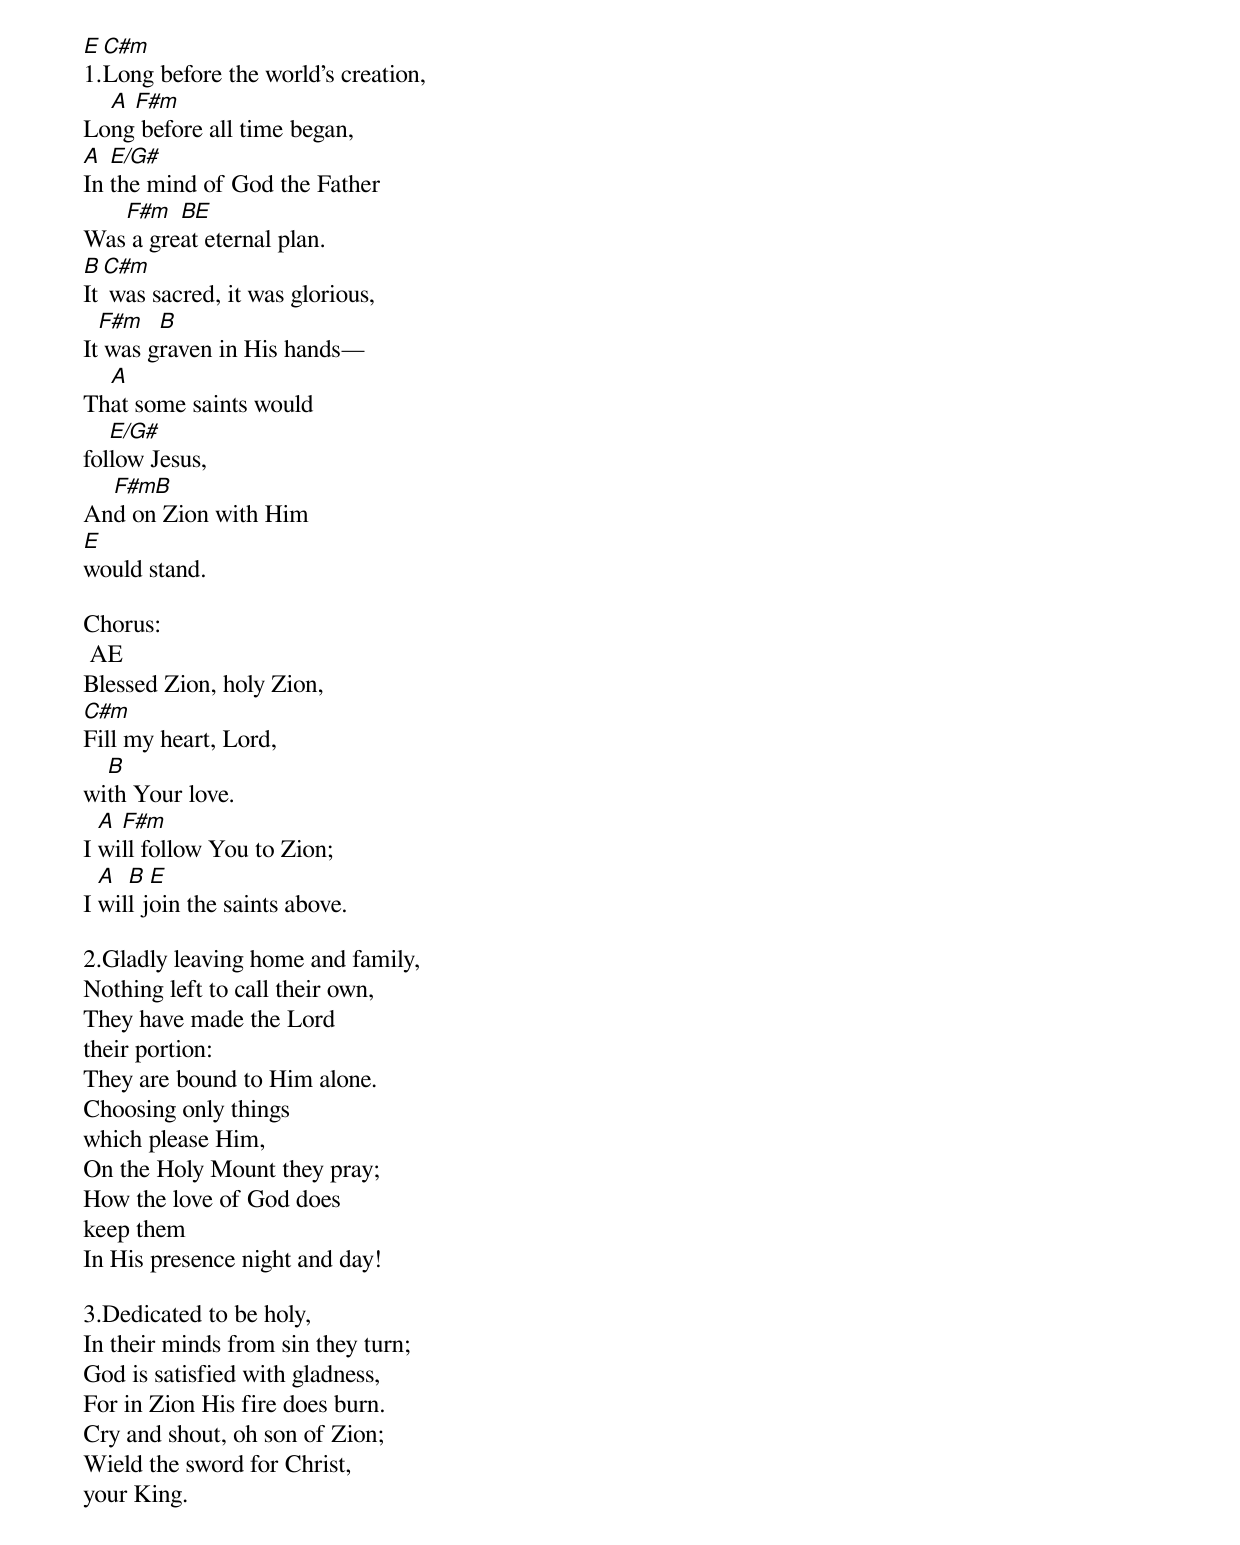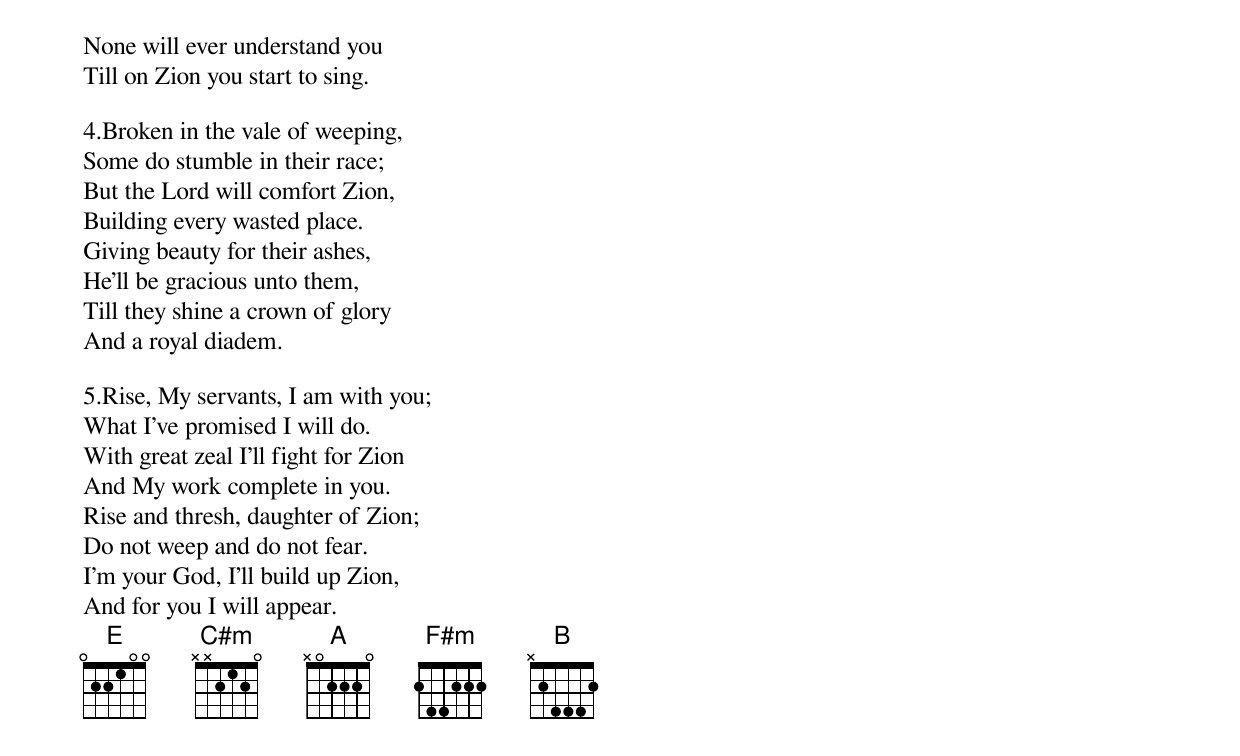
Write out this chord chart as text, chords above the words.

E C#m
1.Long before the world’s creation,
  A F#m
Long before all time began,
A  E/G#
In the mind of God the Father
   F#m   BE
Was a great eternal plan.
B C#m
It was sacred, it was glorious,
  F#m   B
It was graven in His hands—
  A
That some saints would
   E/G#
follow Jesus,
  F#mB
And on Zion with Him
E
would stand.

Chorus:
 AE
Blessed Zion, holy Zion,
C#m
Fill my heart, Lord,
  B
with Your love.
  A F#m
I will follow You to Zion;
  A  B  E
I will join the saints above.

2.Gladly leaving home and family,
Nothing left to call their own,
They have made the Lord
their portion:
They are bound to Him alone.
Choosing only things
which please Him,
On the Holy Mount they pray;
How the love of God does
keep them
In His presence night and day!

3.Dedicated to be holy,
In their minds from sin they turn;
God is satisfied with gladness,
For in Zion His fire does burn.
Cry and shout, oh son of Zion;
Wield the sword for Christ,
your King.
None will ever understand you
Till on Zion you start to sing.

4.Broken in the vale of weeping,
Some do stumble in their race;
But the Lord will comfort Zion,
Building every wasted place.
Giving beauty for their ashes,
He’ll be gracious unto them,
Till they shine a crown of glory
And a royal diadem.

5.Rise, My servants, I am with you;
What I’ve promised I will do.
With great zeal I’ll fight for Zion
And My work complete in you.
Rise and thresh, daughter of Zion;
Do not weep and do not fear.
I’m your God, I’ll build up Zion,
And for you I will appear.
